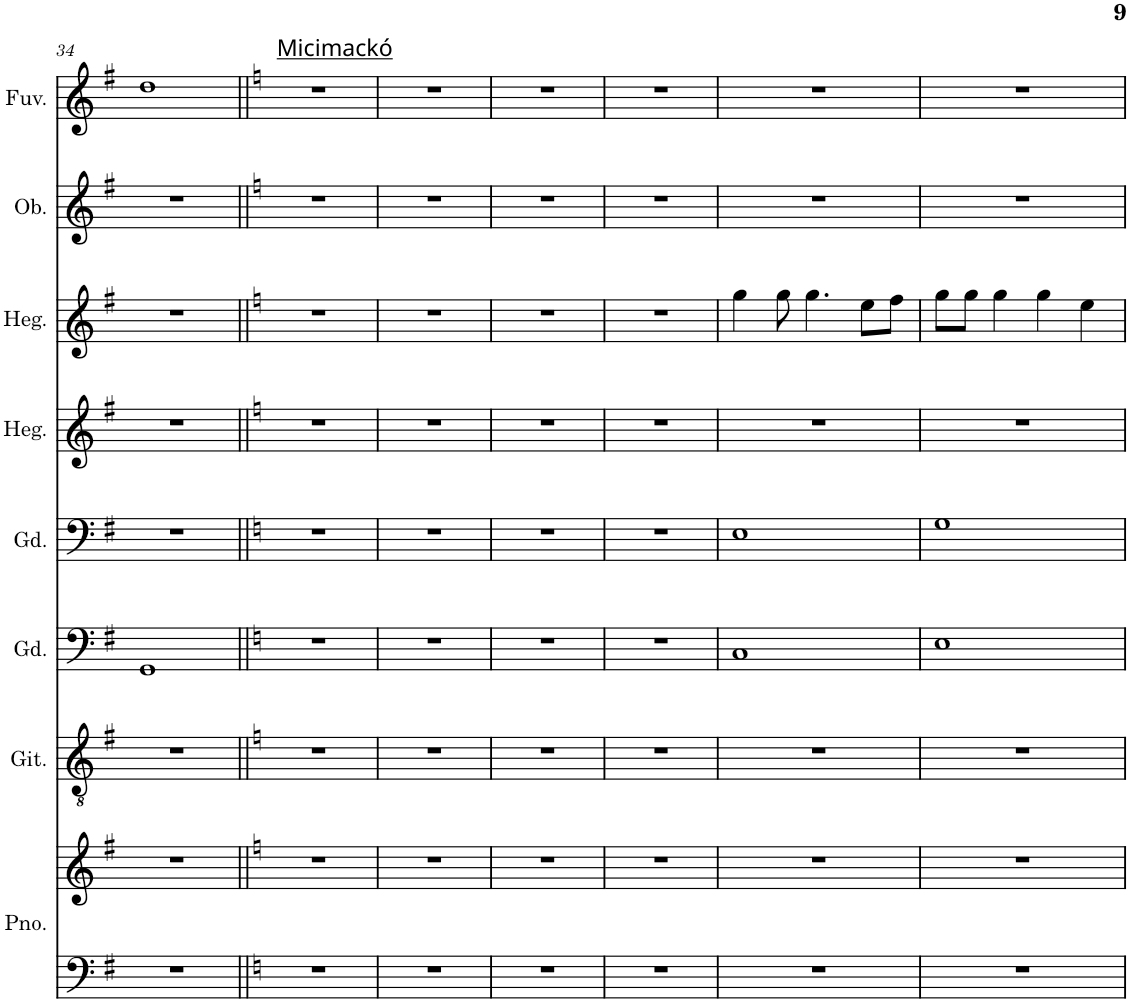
**kern	**kern	**kern	**kern	**kern	**kern	**kern	**kern	**kern
*part8	*part8	*part7	*part6	*part5	*part4	*part3	*part2	*part1
*staff9	*staff8	*staff7	*staff6	*staff5	*staff4	*staff3	*staff2	*staff1
*I"Piano	*	*I"Klasszikus gitár	*I"Gordonka	*I"Gordonka	*I"Hegedű	*I"Hegedű	*I"Oboa	*I"Fuvola
*I'Pno.	*	*I'Git.	*I'Gd.	*I'Gd.	*I'Heg.	*I'Heg.	*I'Ob.	*I'Fuv.
!!LO:PB:g=z
*clefF4	*clefG2	*clefGv2	*clefF4	*clefF4	*clefG2	*clefG2	*clefG2	*clefG2
*k[f#]	*k[f#]	*k[f#]	*k[f#]	*k[f#]	*k[f#]	*k[f#]	*k[f#]	*k[f#]
*M4/4	*M4/4	*M4/4	*M4/4	*M4/4	*M4/4	*M4/4	*M4/4	*M4/4
=34	=34	=34	=34	=34	=34	=34	=34	=34
1r	1r	1r	1GG	1r	1r	1r	1r	1dd
=35||	=35||	=35||	=35||	=35||	=35||	=35||	=35||	=35||
*k[]	*k[]	*k[]	*k[]	*k[]	*k[]	*k[]	*k[]	*k[]
!	!	!	!	!	!	!	!	!LO:TX:a:t=Micimackó
1r	1r	1r	1r	1r	1r	1r	1r	1r
=36	=36	=36	=36	=36	=36	=36	=36	=36
1r	1r	1r	1r	1r	1r	1r	1r	1r
=37	=37	=37	=37	=37	=37	=37	=37	=37
1r	1r	1r	1r	1r	1r	1r	1r	1r
=38	=38	=38	=38	=38	=38	=38	=38	=38
1r	1r	1r	1r	1r	1r	1r	1r	1r
=39	=39	=39	=39	=39	=39	=39	=39	=39
1r	1r	1r	1C	1E	1r	4gg\	1r	1r
.	.	.	.	.	.	8gg\	.	.
.	.	.	.	.	.	4.gg\	.	.
.	.	.	.	.	.	8ee\L	.	.
.	.	.	.	.	.	8ff\J	.	.
=40	=40	=40	=40	=40	=40	=40	=40	=40
1r	1r	1r	1E	1G	1r	8gg\L	1r	1r
.	.	.	.	.	.	8gg\J	.	.
.	.	.	.	.	.	4gg\	.	.
.	.	.	.	.	.	4gg\	.	.
.	.	.	.	.	.	4ee\	.	.
=	=	=	=	=	=	=	=	=
*-	*-	*-	*-	*-	*-	*-	*-	*-
